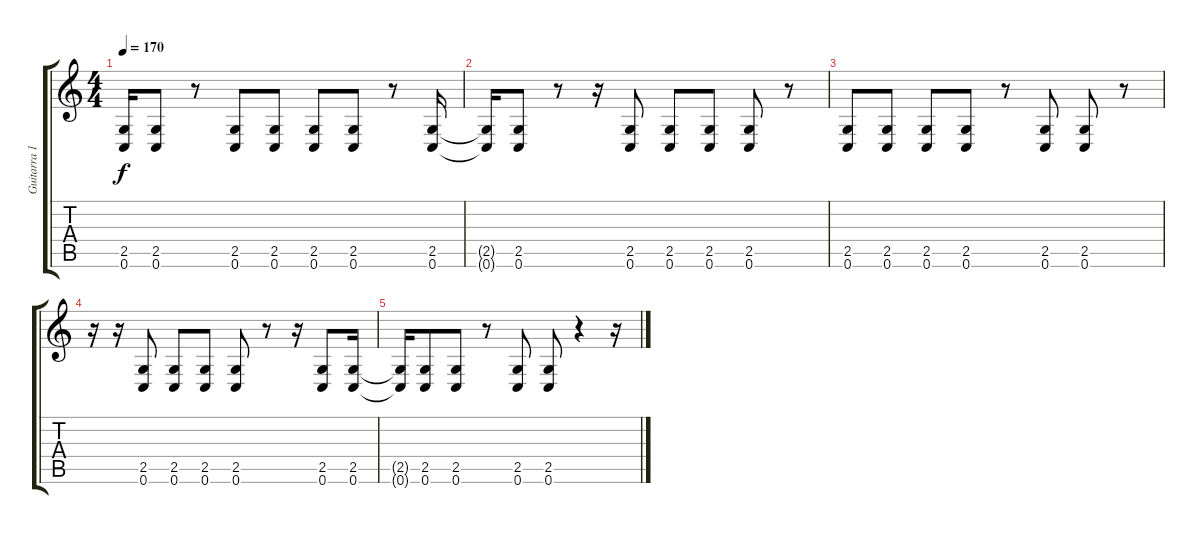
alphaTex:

\track ("Guitarra 1" "Guitarra 1") {instrument distortionguitar}
\staff {score tabs}
\tuning (C4 G3 Eb3 Bb2 F2 C2) {hide}
\ts (4 4)
\tempo 170
\clef g2
\ks c
(2.5{t} 0.6{t}).16{dy f} (2.5 0.6).8 r.8 (2.5 0.6).8 (2.5 0.6).8 (2.5 0.6).8 (2.5 0.6).8 r.8 (2.5 0.6).16 |
(2.5{t} 0.6{t}).16 (2.5 0.6).8 r.8 r.16 (2.5 0.6).8 (2.5 0.6).8 (2.5 0.6).8 (2.5 0.6).8 r.8 |
(2.5 0.6).8 (2.5 0.6).8 (2.5 0.6).8 (2.5 0.6).8 r.8 (2.5 0.6).8 (2.5 0.6).8 r.8 |
r.16 r.16 (2.5 0.6).8 (2.5 0.6).8 (2.5 0.6).8 (2.5 0.6).8 r.8 r.16 (2.5 0.6).8 (2.5 0.6).16 |
(2.5{t} 0.6{t}).16 (2.5 0.6).8 (2.5 0.6).8 r.8 (2.5 0.6).8 (2.5 0.6).8 r.4 r.16
